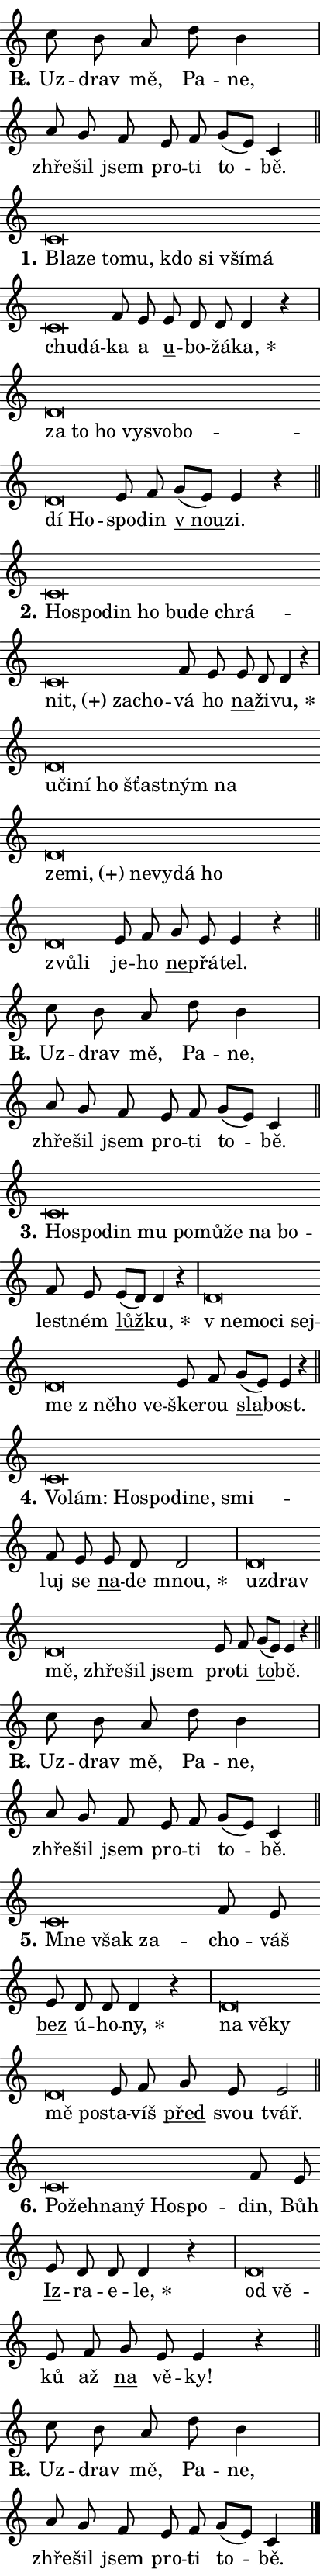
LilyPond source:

\version "2.24.0"
\header { tagline = "" }
\paper {
  indent = 0\cm
  top-margin = 0\cm
  right-margin = 0\cm
  bottom-margin = 0\cm
  left-margin = 0\cm
  paper-width = 7\cm
  page-breaking = #ly:one-page-breaking
  system-system-spacing.basic-distance = #11
  score-system-spacing.basic-distance = #11
  ragged-last = ##f
}


%% Author: Thomas Morley
%% https://lists.gnu.org/archive/html/lilypond-user/2020-05/msg00002.html
#(define (line-position grob)
"Returns position of @var[grob} in current system:
   @code{'start}, if at first time-step
   @code{'end}, if at last time-step
   @code{'middle} otherwise
"
  (let* ((col (ly:item-get-column grob))
         (ln (ly:grob-object col 'left-neighbor))
         (rn (ly:grob-object col 'right-neighbor))
         (col-to-check-left (if (ly:grob? ln) ln col))
         (col-to-check-right (if (ly:grob? rn) rn col))
         (break-dir-left
           (and
             (ly:grob-property col-to-check-left 'non-musical #f)
             (ly:item-break-dir col-to-check-left)))
         (break-dir-right
           (and
             (ly:grob-property col-to-check-right 'non-musical #f)
             (ly:item-break-dir col-to-check-right))))
        (cond ((eqv? 1 break-dir-left) 'start)
              ((eqv? -1 break-dir-right) 'end)
              (else 'middle))))

#(define (tranparent-at-line-position vctor)
  (lambda (grob)
  "Relying on @code{line-position} select the relevant enry from @var{vctor}.
Used to determine transparency,"
    (case (line-position grob)
      ((end) (not (vector-ref vctor 0)))
      ((middle) (not (vector-ref vctor 1)))
      ((start) (not (vector-ref vctor 2))))))

noteHeadBreakVisibility =
#(define-music-function (break-visibility)(vector?)
"Makes @code{NoteHead}s transparent relying on @var{break-visibility}"
#{
  \override NoteHead.transparent =
    #(tranparent-at-line-position break-visibility)
#})

#(define delete-ledgers-for-transparent-note-heads
  (lambda (grob)
    "Reads whether a @code{NoteHead} is transparent.
If so this @code{NoteHead} is removed from @code{'note-heads} from
@var{grob}, which is supposed to be @code{LedgerLineSpanner}.
As a result ledgers are not printed for this @code{NoteHead}"
    (let* ((nhds-array (ly:grob-object grob 'note-heads))
           (nhds-list
             (if (ly:grob-array? nhds-array)
                 (ly:grob-array->list nhds-array)
                 '()))
           ;; Relies on the transparent-property being done before
           ;; Staff.LedgerLineSpanner.after-line-breaking is executed.
           ;; This is fragile ...
           (to-keep
             (remove
               (lambda (nhd)
                 (ly:grob-property nhd 'transparent #f))
               nhds-list)))
      ;; TODO find a better method to iterate over grob-arrays, similiar
      ;; to filter/remove etc for lists
      ;; For now rebuilt from scratch
      (set! (ly:grob-object grob 'note-heads)  '())
      (for-each
        (lambda (nhd)
          (ly:pointer-group-interface::add-grob grob 'note-heads nhd))
        to-keep))))

hideNotes = {
  \noteHeadBreakVisibility #begin-of-line-visible
}
unHideNotes = {
  \noteHeadBreakVisibility #all-visible
}

% work-around for resetting accidentals
% https://lilypond.org/doc/v2.23/Documentation/notation/displaying-rhythms#unmetered-music
cadenzaMeasure = {
  \cadenzaOff
  \partial 1024 s1024
  \cadenzaOn
}

#(define-markup-command (accent layout props text) (markup?)
  "Underline accented syllable"
  (interpret-markup layout props
    #{\markup \override #'(offset . 4.3) \underline { #text }#}))

responsum = \markup \concat {
  "R" \hspace #-1.05 \path #0.1 #'((moveto 0 0.07) (lineto 0.9 0.8)) \hspace #0.05 "."
}

\layout {
    \context {
        \Staff
        \remove "Time_signature_engraver"
        \override LedgerLineSpanner.after-line-breaking = #delete-ledgers-for-transparent-note-heads
    }
    \context {
        \Voice {
            \override NoteHead.output-attributes = #'((class . "notehead"))
            \override Hairpin.height = #0.55
        }
    }
    \context {
        \Lyrics {
            \override StanzaNumber.output-attributes = #'((class . "stanzanumber"))
            \override LyricSpace.minimum-distance = #0.9
            \override LyricText.font-name = #"TeX Gyre Schola"
            \override LyricText.font-size = 1
            \override StanzaNumber.font-name = #"TeX Gyre Schola Bold"
            \override StanzaNumber.font-size = 1
        }
    }
}

% magnetic-lyrics.ily
%
%   written by
%     Jean Abou Samra <jean@abou-samra.fr>
%     Werner Lemberg <wl@gnu.org>
%
%   adapted by
%     Jiri Hon <jiri.hon@gmail.com>
%
% Version 2022-Apr-15

% https://www.mail-archive.com/lilypond-user@gnu.org/msg149350.html

#(define (Left_hyphen_pointer_engraver context)
   "Collect syllable-hyphen-syllable occurrences in lyrics and store
them in properties.  This engraver only looks to the left.  For
example, if the lyrics input is @code{foo -- bar}, it does the
following.

@itemize @bullet
@item
Set the @code{text} property of the @code{LyricHyphen} grob between
@q{foo} and @q{bar} to @code{foo}.

@item
Set the @code{left-hyphen} property of the @code{LyricText} grob with
text @q{foo} to the @code{LyricHyphen} grob between @q{foo} and
@q{bar}.
@end itemize

Use this auxiliary engraver in combination with the
@code{lyric-@/text::@/apply-@/magnetic-@/offset!} hook."
   (let ((hyphen #f)
         (text #f))
     (make-engraver
      (acknowledgers
       ((lyric-syllable-interface engraver grob source-engraver)
        (set! text grob)))
      (end-acknowledgers
       ((lyric-hyphen-interface engraver grob source-engraver)
        ;(when (not (grob::has-interface grob 'lyric-space-interface))
          (set! hyphen grob)));)
      ((stop-translation-timestep engraver)
       (when (and text hyphen)
         (ly:grob-set-object! text 'left-hyphen hyphen))
       (set! text #f)
       (set! hyphen #f)))))

#(define (lyric-text::apply-magnetic-offset! grob)
   "If the space between two syllables is less than the value in
property @code{LyricText@/.details@/.squash-threshold}, move the right
syllable to the left so that it gets concatenated with the left
syllable.

Use this function as a hook for
@code{LyricText@/.after-@/line-@/breaking} if the
@code{Left_@/hyphen_@/pointer_@/engraver} is active."
   (let ((hyphen (ly:grob-object grob 'left-hyphen #f)))
     (when hyphen
       (let ((left-text (ly:spanner-bound hyphen LEFT)))
         (when (grob::has-interface left-text 'lyric-syllable-interface)
           (let* ((common (ly:grob-common-refpoint grob left-text X))
                  (this-x-ext (ly:grob-extent grob common X))
                  (left-x-ext
                   (begin
                     ;; Trigger magnetism for left-text.
                     (ly:grob-property left-text 'after-line-breaking)
                     (ly:grob-extent left-text common X)))
                  ;; `delta` is the gap width between two syllables.
                  (delta (- (interval-start this-x-ext)
                            (interval-end left-x-ext)))
                  (details (ly:grob-property grob 'details))
                  (threshold (assoc-get 'squash-threshold details 0.2)))
             (when (< delta threshold)
               (let* (;; We have to manipulate the input text so that
                      ;; ligatures crossing syllable boundaries are not
                      ;; disabled.  For languages based on the Latin
                      ;; script this is essentially a beautification.
                      ;; However, for non-Western scripts it can be a
                      ;; necessity.
                      (lt (ly:grob-property left-text 'text))
                      (rt (ly:grob-property grob 'text))
                      (is-space (grob::has-interface hyphen 'lyric-space-interface))
                      (space (if is-space " " ""))
                      (space-markup (grob-interpret-markup grob " "))
                      (space-size (interval-length (ly:stencil-extent space-markup X)))
                      (extra-delta (if is-space space-size 0))
                      ;; Append new syllable.
                      (ltrt-space (if (and (string? lt) (string? rt))
                                (string-append lt space rt)
                                (make-concat-markup (list lt space rt))))
                      ;; Right-align `ltrt` to the right side.
                      (ltrt-space-markup (grob-interpret-markup
                               grob
                               (make-translate-markup
                                (cons (interval-length this-x-ext) 0)
                                (make-right-align-markup ltrt-space)))))
                 (begin
                   ;; Don't print `left-text`.
                   (ly:grob-set-property! left-text 'stencil #f)
                   ;; Set text and stencil (which holds all collected
                   ;; syllables so far) and shift it to the left.
                   (ly:grob-set-property! grob 'text ltrt-space)
                   (ly:grob-set-property! grob 'stencil ltrt-space-markup)
                   (ly:grob-translate-axis! grob (- (- delta extra-delta)) X))))))))))


#(define (lyric-hyphen::displace-bounds-first grob)
   ;; Make very sure this callback isn't triggered too early.
   (let ((left (ly:spanner-bound grob LEFT))
         (right (ly:spanner-bound grob RIGHT)))
     (ly:grob-property left 'after-line-breaking)
     (ly:grob-property right 'after-line-breaking)
     (ly:lyric-hyphen::print grob)))

squashThreshold = #0.4

\layout {
  \context {
    \Lyrics
    \consists #Left_hyphen_pointer_engraver
    \override LyricText.after-line-breaking =
      #lyric-text::apply-magnetic-offset!
    \override LyricHyphen.stencil = #lyric-hyphen::displace-bounds-first
    \override LyricText.details.squash-threshold = \squashThreshold
    \override LyricHyphen.minimum-distance = 0
    \override LyricHyphen.minimum-length = \squashThreshold
  }
}

squash = \override LyricText.details.squash-threshold = 9999
unSquash = \override LyricText.details.squash-threshold = \squashThreshold

left = \override LyricText.self-alignment-X = #LEFT
unLeft = \revert LyricText.self-alignment-X

starOffset = #(lambda (grob) 
                (let ((x_offset (ly:self-alignment-interface::aligned-on-x-parent grob)))
                  (if (= x_offset 0) 0 (+ x_offset 1.2))))

star = #(define-music-function (syllable)(string?)
"Append star separator at the end of a syllable"
#{
  \once \override LyricText.X-offset = #starOffset
  \lyricmode { \markup {
    #syllable
    \override #'((font-name . "TeX Gyre Schola Bold")) \hspace #0.2 \lower #0.65 \larger "*"
  } }
#})

starAccent = #(define-music-function (syllable)(string?)
"Append star separator at the end of a syllable and make accent"
#{
  \once \override LyricText.X-offset = #starOffset
  \lyricmode { \markup {
    \accent #syllable
    \override #'((font-name . "TeX Gyre Schola Bold")) \hspace #0.2 \lower #0.65 \larger "*"
  } }
#})

breath = #(define-music-function (syllable)(string?)
"Append breathing indicator at the end of a syllable"
#{
  \lyricmode { \markup { #syllable "+" } }
#})

optionalBreath = #(define-music-function (syllable)(string?)
"Append optional breathing indicator at the end of a syllable"
#{
  \lyricmode { \markup { #syllable "(+)" } }
#})


\score {
    <<
        \new Voice = "melody" { \cadenzaOn \key c \major \relative { c''8 b a d b4 \cadenzaMeasure \bar "|" a8 g f \bar "" e f g[( e)] c4 \cadenzaMeasure \bar "||" \break } }
        \new Lyrics \lyricsto "melody" { \lyricmode { \set stanza = \responsum
Uz -- drav mě, Pa -- ne, zhře -- šil jsem pro -- ti to -- bě. } }
    >>
    \layout {}
}

\score {
    <<
        \new Voice = "melody" { \cadenzaOn \key c \major \relative { c'\breve*1/16 \hideNotes \breve*1/16 \bar "" \breve*1/16 \bar "" \breve*1/16 \bar "" \breve*1/16 \bar "" \breve*1/16 \bar "" \breve*1/16 \bar "" \breve*1/16 \bar "" \breve*1/16 \breve*1/16 \bar "" \unHideNotes f8 e \bar "" e d d d4 r \cadenzaMeasure \bar "|" d\breve*1/16 \hideNotes \breve*1/16 \bar "" \breve*1/16 \bar "" \breve*1/16 \bar "" \breve*1/16 \bar "" \breve*1/16 \bar "" \breve*1/16 \breve*1/16 \bar "" \unHideNotes e8 f \bar "" g[( e)] e4 r \cadenzaMeasure \bar "||" \break } }
        \new Lyrics \lyricsto "melody" { \lyricmode { \set stanza = "1."
\left Bla -- \squash ze to -- mu, kdo si vší -- má chu -- dá -- \unLeft \unSquash ka a \markup \accent u -- bo -- žá -- \star ka, \left za \squash to ho vy -- svo -- bo -- dí Ho -- \unLeft \unSquash spo -- din \markup \accent "v nou" -- zi. } }
    >>
    \layout {}
}

\score {
    <<
        \new Voice = "melody" { \cadenzaOn \key c \major \relative { c'\breve*1/16 \hideNotes \breve*1/16 \bar "" \breve*1/16 \bar "" \breve*1/16 \bar "" \breve*1/16 \bar "" \breve*1/16 \bar "" \breve*1/16 \bar "" \breve*1/16 \bar "" \breve*1/16 \breve*1/16 \bar "" \unHideNotes f8 e \bar "" e d d4 r \cadenzaMeasure \bar "|" d\breve*1/16 \hideNotes \breve*1/16 \bar "" \breve*1/16 \bar "" \breve*1/16 \bar "" \breve*1/16 \bar "" \breve*1/16 \bar "" \breve*1/16 \bar "" \breve*1/16 \bar "" \breve*1/16 \bar "" \breve*1/16 \bar "" \breve*1/16 \bar "" \breve*1/16 \bar "" \breve*1/16 \bar "" \breve*1/16 \breve*1/16 \bar "" \unHideNotes e8 f \bar "" g e e4 r \cadenzaMeasure \bar "||" \break } }
        \new Lyrics \lyricsto "melody" { \lyricmode { \set stanza = "2."
\left Ho -- \squash spo -- din ho bu -- de chrá -- \optionalBreath nit, za -- cho -- \unLeft \unSquash vá ho \markup \accent na -- ži -- \star vu, \left u -- \squash či -- ní ho šťast -- ným na ze -- \optionalBreath mi, ne -- vy -- dá ho zvů -- li \unLeft \unSquash je -- ho \markup \accent ne -- přá -- tel. } }
    >>
    \layout {}
}

\score {
    <<
        \new Voice = "melody" { \cadenzaOn \key c \major \relative { c''8 b a d b4 \cadenzaMeasure \bar "|" a8 g f \bar "" e f g[( e)] c4 \cadenzaMeasure \bar "||" \break } }
        \new Lyrics \lyricsto "melody" { \lyricmode { \set stanza = \responsum
Uz -- drav mě, Pa -- ne, zhře -- šil jsem pro -- ti to -- bě. } }
    >>
    \layout {}
}

\score {
    <<
        \new Voice = "melody" { \cadenzaOn \key c \major \relative { c'\breve*1/16 \hideNotes \breve*1/16 \bar "" \breve*1/16 \bar "" \breve*1/16 \bar "" \breve*1/16 \bar "" \breve*1/16 \bar "" \breve*1/16 \bar "" \breve*1/16 \breve*1/16 \bar "" \unHideNotes f8 e \bar "" e[( d)] d4 r \cadenzaMeasure \bar "|" d\breve*1/16 \hideNotes \breve*1/16 \bar "" \breve*1/16 \bar "" \breve*1/16 \bar "" \breve*1/16 \bar "" \breve*1/16 \bar "" \breve*1/16 \breve*1/16 \bar "" \unHideNotes e8 f \bar "" g[( e)] e4 r \cadenzaMeasure \bar "||" \break } }
        \new Lyrics \lyricsto "melody" { \lyricmode { \set stanza = "3."
\left Ho -- \squash spo -- din mu po -- mů -- že na bo -- \unLeft \unSquash lest -- ném \markup \accent lůž -- \star ku, \left "v ne" -- \squash mo -- ci sej -- me "z ně" -- ho ve -- \unLeft \unSquash ške -- rou \markup \accent sla -- bost. } }
    >>
    \layout {}
}

\score {
    <<
        \new Voice = "melody" { \cadenzaOn \key c \major \relative { c'\breve*1/16 \hideNotes \breve*1/16 \bar "" \breve*1/16 \bar "" \breve*1/16 \bar "" \breve*1/16 \bar "" \breve*1/16 \breve*1/16 \bar "" \unHideNotes f8 e \bar "" e d d2 \cadenzaMeasure \bar "|" d\breve*1/16 \hideNotes \breve*1/16 \bar "" \breve*1/16 \bar "" \breve*1/16 \bar "" \breve*1/16 \breve*1/16 \bar "" \unHideNotes e8 f \bar "" g[( e)] e4 r \cadenzaMeasure \bar "||" \break } }
        \new Lyrics \lyricsto "melody" { \lyricmode { \set stanza = "4."
\left Vo -- \squash lám: Ho -- spo -- di -- ne, smi -- \unLeft \unSquash luj se \markup \accent na -- de \star mnou, \left uz -- \squash drav mě, zhře -- šil jsem \unLeft \unSquash pro -- ti \markup \accent to -- bě. } }
    >>
    \layout {}
}

\score {
    <<
        \new Voice = "melody" { \cadenzaOn \key c \major \relative { c''8 b a d b4 \cadenzaMeasure \bar "|" a8 g f \bar "" e f g[( e)] c4 \cadenzaMeasure \bar "||" \break } }
        \new Lyrics \lyricsto "melody" { \lyricmode { \set stanza = \responsum
Uz -- drav mě, Pa -- ne, zhře -- šil jsem pro -- ti to -- bě. } }
    >>
    \layout {}
}

\score {
    <<
        \new Voice = "melody" { \cadenzaOn \key c \major \relative { c'\breve*1/16 \hideNotes \breve*1/16 \breve*1/16 \bar "" \unHideNotes f8 e \bar "" e d d d4 r \cadenzaMeasure \bar "|" d\breve*1/16 \hideNotes \breve*1/16 \bar "" \breve*1/16 \bar "" \breve*1/16 \breve*1/16 \bar "" \unHideNotes e8 f \bar "" g e e2 \cadenzaMeasure \bar "||" \break } }
        \new Lyrics \lyricsto "melody" { \lyricmode { \set stanza = "5."
\left Mne \squash však za -- \unLeft \unSquash cho -- váš \markup \accent bez ú -- ho -- \star ny, \left na \squash vě -- ky mě po -- \unLeft \unSquash sta -- víš \markup \accent před svou tvář. } }
    >>
    \layout {}
}

\score {
    <<
        \new Voice = "melody" { \cadenzaOn \key c \major \relative { c'\breve*1/16 \hideNotes \breve*1/16 \bar "" \breve*1/16 \bar "" \breve*1/16 \bar "" \breve*1/16 \breve*1/16 \bar "" \unHideNotes f8 e \bar "" e d d d4 r \cadenzaMeasure \bar "|" d\breve*1/16 \hideNotes \breve*1/16 \bar "" \unHideNotes e8 f \bar "" g e e4 r \cadenzaMeasure \bar "||" \break } }
        \new Lyrics \lyricsto "melody" { \lyricmode { \set stanza = "6."
\left Po -- \squash žeh -- na -- ný Ho -- spo -- \unLeft \unSquash din, Bůh \markup \accent Iz -- ra -- e -- \star le, \left od \squash vě -- \unLeft \unSquash ků až \markup \accent na vě -- ky! } }
    >>
    \layout {}
}

\score {
    <<
        \new Voice = "melody" { \cadenzaOn \key c \major \relative { c''8 b a d b4 \cadenzaMeasure \bar "|" a8 g f \bar "" e f g[( e)] c4 \cadenzaMeasure \bar "||" \break } \bar "|." }
        \new Lyrics \lyricsto "melody" { \lyricmode { \set stanza = \responsum
Uz -- drav mě, Pa -- ne, zhře -- šil jsem pro -- ti to -- bě. } }
    >>
    \layout {}
}
